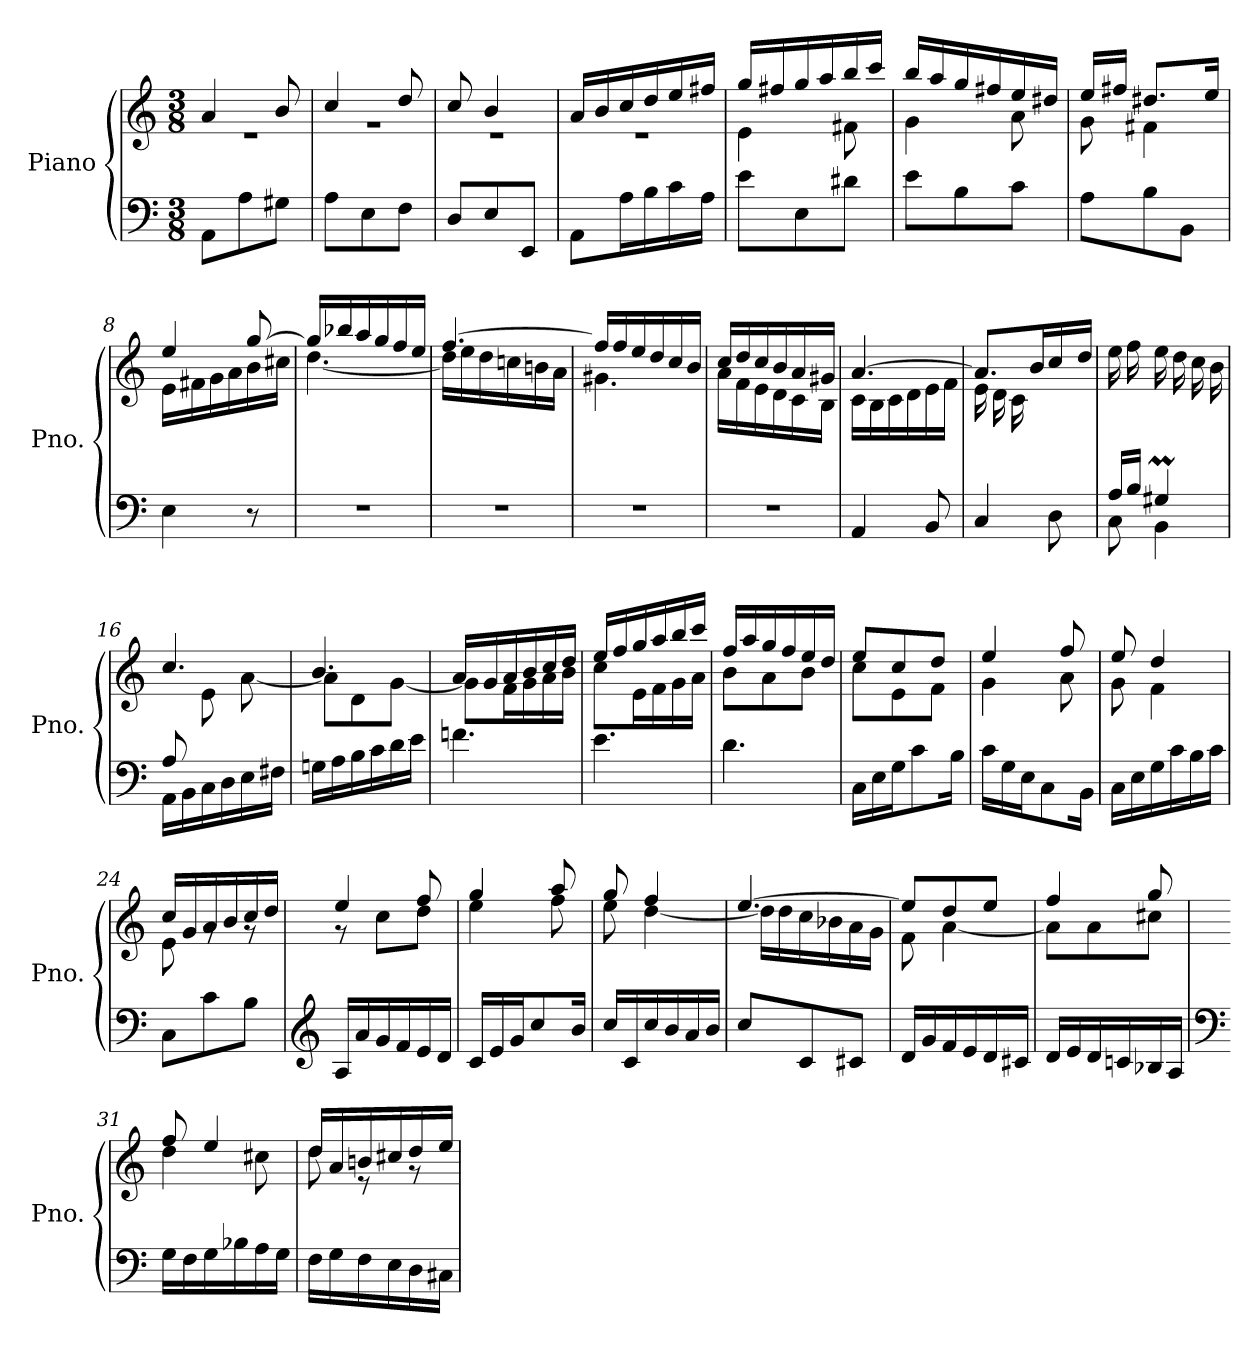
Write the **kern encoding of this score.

**kern	**kern
*part1	*part1
*staff2	*staff1
*I"Piano	*
*I'Pno.	*
*clefF4	*clefG2
*k[]	*k[]
*M3/8	*M3/8
=1	=1
*	*^
8AA\L	4a/	4.r
8A\	.	.
8G#X\J	8b/	.
=2	=2	=2
8A\L	4cc/	4.r
8E\	.	.
8F\J	8dd/	.
=3	=3	=3
8D/L	8cc/	4.r
8E/	4b/	.
8EE/J	.	.
=4	=4	=4
8AA\L	16a/LL	4.r
.	16b/	.
16A\L	16cc/	.
16B\	16dd/	.
16c\	16ee/	.
16A\JJ	16ff#X/JJ	.
=5	=5	=5
8e\L	16gg/LL	4e\
.	16ff#X/	.
8E\	16gg/	.
.	16aa/	.
8d#X\J	16bb/	8f#X\
.	16ccc/JJ	.
=6	=6	=6
8e\L	16bb/LL	4g\
.	16aa/	.
8B\	16gg/	.
.	16ff#X/	.
8c\J	16ee/	8a\
.	16dd#X/JJ	.
=7	=7	=7
8A\L	16ee/LL	8g\
.	16ff#X/JJ	.
8B\	8.dd#X/L	4f#X\
8BB\J	.	.
.	16ee/Jk	.
!!LO:LB:g=z	!!
=8	=8	=8
4E\	4ee/	16e\LL
.	.	16f#X\
.	.	16g\
.	.	16a\
8r	[8gg/	16b\
.	.	16cc#X\JJ
=9	=9	=9
4.r	16gg/LL]	[4.dd\
.	16bb-X/	.
.	16aa/	.
.	16gg/	.
.	16ff/	.
.	16ee/JJ	.
=10	=10	=10
4.r	[4.ff/	16dd\LL]
.	.	16ee\
.	.	16dd\
.	.	16ccn\
.	.	16bn\
.	.	16a\JJ
=11	=11	=11
4.r	16ff/LL]	4.g#X\
.	16ff/	.
.	16ee/	.
.	16dd/	.
.	16cc/	.
.	16b/JJ	.
=12	=12	=12
4.r	16cc/LL	16a\LL
.	16dd/	16f\
.	16cc/	16e\
.	16b/	16d\
.	16a/	16c\
.	16g#X/JJ	16B\JJ
=13	=13	=13
4AA/	[4.a/	16c\LL
.	.	16B\
.	.	16c\
.	.	16d\
8BB/	.	16e\
.	.	16f\JJ
!!LO:LB:g=z	!!
=14	=14	=14
*^	*	*
8.ryy	4C/	8.a/L]	16e\LL
.	.	.	16d\
.	.	.	16c\
16B/	.	16b/L	8.ryy
16A/	8D\	16cc/	.
16G#X/JJ	.	16dd/JJ	.
*	*	*v	*v
=15	=15	=15
16A/LL	8C\	16ee\LL
16B/JJ	.	16ff\
4G#Xm/	4BB\	16ee\
.	.	16dd\
.	.	16cc\
.	.	16b\JJ
=16	=16	=16
*	*	*^
8A/L	16AA\LL	4.cc/	8ryy
.	16BB\	.	.
4ryy	16C\	.	8e\
.	16D\	.	.
.	16E\	.	[8a\J
.	16F#X\JJ	.	.
*v	*v	*	*
=17	=17	=17
16Gn\LL	4.b/	8a\L]
16A\	.	.
16B\	.	8d\
16c\	.	.
16d\	.	[8g\J
16e\JJ	.	.
=18	=18	=18
4.fn\	16a/LL	8g\L]
.	16g/	.
.	16a/	16f\L
.	16b/	16g\
.	16cc/	16a\
.	16dd/JJ	16b\JJ
=19	=19	=19
4.e\	16ee/LL	8cc\L
.	16ff/	.
.	16gg/	16e\L
.	16aa/	16f\
.	16bb/	16g\
.	16ccc/JJ	16a\JJ
=20	=20	=20
4.d\	16ff/LL	8b\L
.	16aa/	.
.	16gg/	8a\
.	16ff/	.
.	16ee/	8b\J
.	16dd/JJ	.
!!LO:LB:g=z	!!
=21	=21	=21
16C\LL	8ee/L	8cc\L
16E\	.	.
16G\J	8cc/	8e\
8c\	.	.
.	8dd/J	8f\J
16B\Jk	.	.
=22	=22	=22
16c\LL	4ee/	4g\
16G\	.	.
16E\J	.	.
8C\	.	.
.	8ff/	8a\
16BB\Jk	.	.
=23	=23	=23
16C\LL	8ee/	8g\
16E\	.	.
16G\	4dd/	4f\
16c\	.	.
16B\	.	.
16c\JJ	.	.
=24	=24	=24
8C\L	16cc/LL	8e\
.	16g/	.
8c\	16a/	8rg
.	16b/	.
8B\J	16cc/	8rg
.	16dd/JJ	.
=25	=25	=25
*clefG2	*	*
16A/LL	4ee/	8r
16a/	.	.
16g/	.	8cc\L
16f/	.	.
16e/	8ff/	8dd\J
16d/JJ	.	.
=26	=26	=26
16c/LL	4gg/	4ee\
16e/	.	.
16g/J	.	.
8cc/	.	.
.	8aa/	8ff\
16b/Jk	.	.
=27	=27	=27
16cc/LL	8gg/	8ee\
16c/	.	.
16cc/	4ff/	[4dd\
16b/	.	.
16a/	.	.
16b/JJ	.	.
!!LO:LB:g=z	!!
=28	=28	=28
8cc/L	[4.ee/	16dd\LL]
.	.	16dd\
8c/	.	16cc\
.	.	16b-X\
8c#X/J	.	16a\
.	.	16g\JJ
=29	=29	=29
16d/LL	8ee/L]	8f\
16g/	.	.
16f/	8dd/	[4a\
16e/	.	.
16d/	8ee/J	.
16c#X/JJ	.	.
=30	=30	=30
16d/LL	4ff/	8a\L]
16e/	.	.
16d/	.	8a\
16cn/	.	.
16B-X/	8gg/	8cc#X\J
16A/JJ	.	.
=31	=31	=31
*clefF4	*	*
16G\LL	8ff/	4dd\
16F\	.	.
16G\	4ee/	.
16B-X\	.	.
16A\	.	8cc#X\
16G\JJ	.	.
=32	=32	=32
16F\LL	16dd/LL	8dd\
16G\	16a/	.
16F\	16bn/	8r
16E\	16cc#X/	.
16D\	16dd/	8r
16C#X\JJ	16ee/JJ	.
*	*v	*v
=	=
*-	*-
